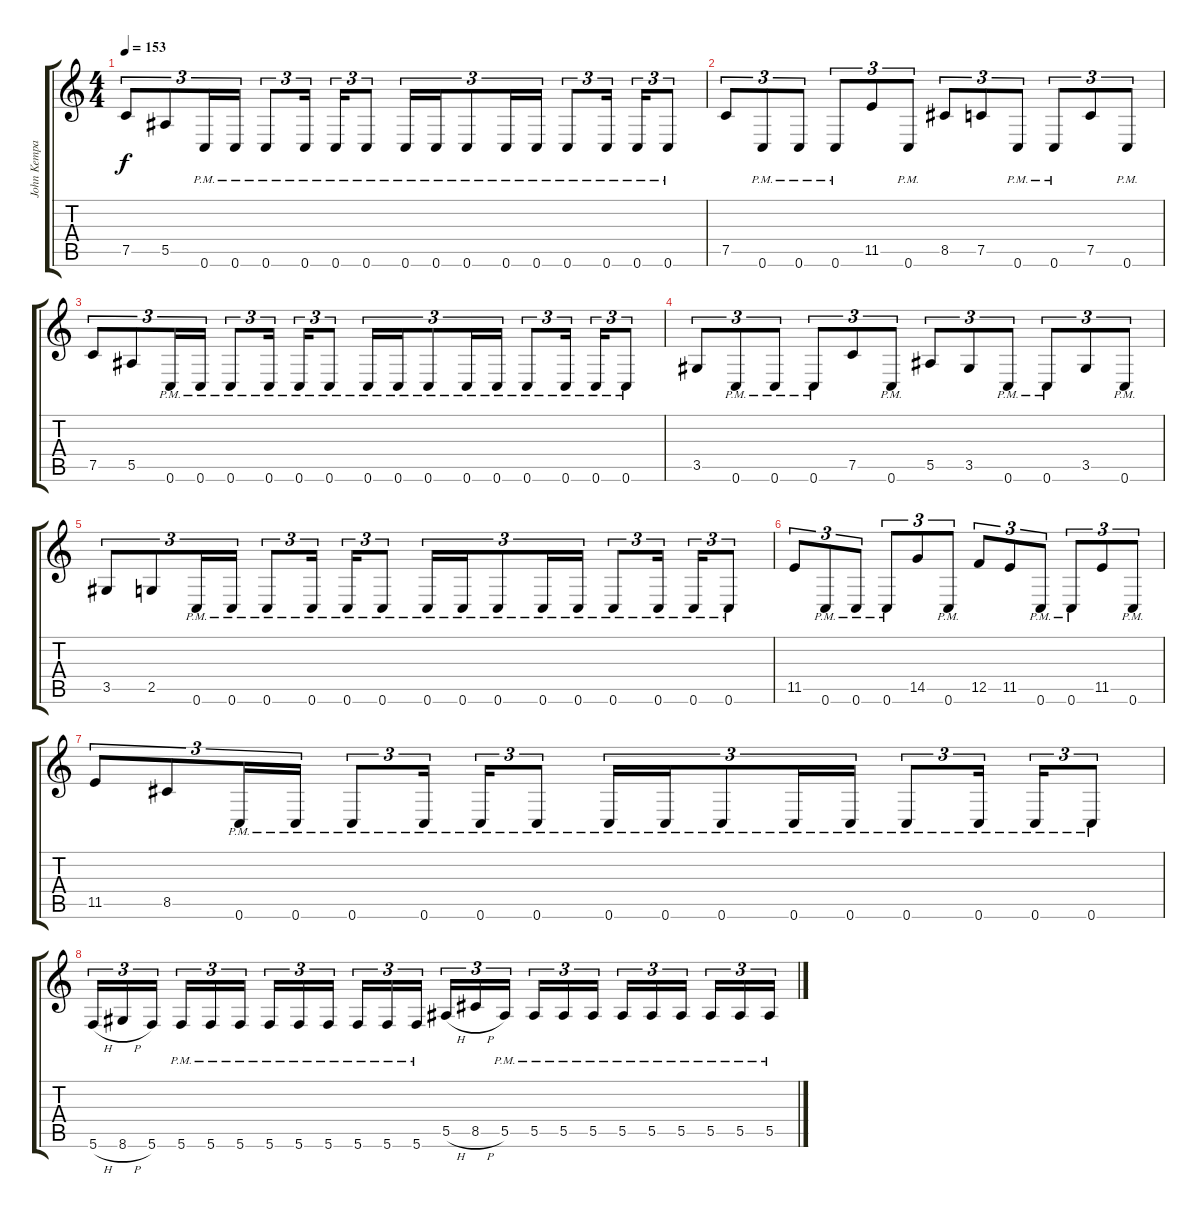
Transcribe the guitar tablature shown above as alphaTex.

\track ("John Kempainen (Guitar)" "John Kempa") {instrument distortionguitar}
\staff {score tabs}
\tuning (C4 G3 Eb3 Bb2 F2 C2) {hide}
\ts (4 4)
\tempo 153
\clef g2
\ks c
7.5.8{tu (3 2) dy f} 5.5.8{tu (3 2)} 0.6{pm}.16{tu (3 2)} 0.6{pm}.16{tu (3 2)} 0.6{pm}.8{tu (3 2)} 0.6{pm}.16{tu (3 2)} 0.6{pm}.16{tu (3 2)} 0.6{pm}.8{tu (3 2)} 0.6{pm}.16{tu (3 2)} 0.6{pm}.16{tu (3 2)} 0.6{pm}.8{tu (3 2)} 0.6{pm}.16{tu (3 2)} 0.6{pm}.16{tu (3 2)} 0.6{pm}.8{tu (3 2)} 0.6{pm}.16{tu (3 2)} 0.6{pm}.16{tu (3 2)} 0.6{pm}.8{tu (3 2)} |
7.5.8{tu (3 2)} 0.6{pm}.8{tu (3 2)} 0.6{pm}.8{tu (3 2)} 0.6{pm}.8{tu (3 2)} 11.5.8{tu (3 2)} 0.6{pm}.8{tu (3 2)} 8.5.8{tu (3 2)} 7.5.8{tu (3 2)} 0.6{pm}.8{tu (3 2)} 0.6{pm}.8{tu (3 2)} 7.5.8{tu (3 2)} 0.6{pm}.8{tu (3 2)} |
7.5.8{tu (3 2)} 5.5.8{tu (3 2)} 0.6{pm}.16{tu (3 2)} 0.6{pm}.16{tu (3 2)} 0.6{pm}.8{tu (3 2)} 0.6{pm}.16{tu (3 2)} 0.6{pm}.16{tu (3 2)} 0.6{pm}.8{tu (3 2)} 0.6{pm}.16{tu (3 2)} 0.6{pm}.16{tu (3 2)} 0.6{pm}.8{tu (3 2)} 0.6{pm}.16{tu (3 2)} 0.6{pm}.16{tu (3 2)} 0.6{pm}.8{tu (3 2)} 0.6{pm}.16{tu (3 2)} 0.6{pm}.16{tu (3 2)} 0.6{pm}.8{tu (3 2)} |
3.5.8{tu (3 2)} 0.6{pm}.8{tu (3 2)} 0.6{pm}.8{tu (3 2)} 0.6{pm}.8{tu (3 2)} 7.5.8{tu (3 2)} 0.6{pm}.8{tu (3 2)} 5.5.8{tu (3 2)} 3.5.8{tu (3 2)} 0.6{pm}.8{tu (3 2)} 0.6{pm}.8{tu (3 2)} 3.5.8{tu (3 2)} 0.6{pm}.8{tu (3 2)} |
3.5.8{tu (3 2)} 2.5.8{tu (3 2)} 0.6{pm}.16{tu (3 2)} 0.6{pm}.16{tu (3 2)} 0.6{pm}.8{tu (3 2)} 0.6{pm}.16{tu (3 2)} 0.6{pm}.16{tu (3 2)} 0.6{pm}.8{tu (3 2)} 0.6{pm}.16{tu (3 2)} 0.6{pm}.16{tu (3 2)} 0.6{pm}.8{tu (3 2)} 0.6{pm}.16{tu (3 2)} 0.6{pm}.16{tu (3 2)} 0.6{pm}.8{tu (3 2)} 0.6{pm}.16{tu (3 2)} 0.6{pm}.16{tu (3 2)} 0.6{pm}.8{tu (3 2)} |
11.5.8{tu (3 2)} 0.6{pm}.8{tu (3 2)} 0.6{pm}.8{tu (3 2)} 0.6{pm}.8{tu (3 2)} 14.5.8{tu (3 2)} 0.6{pm}.8{tu (3 2)} 12.5.8{tu (3 2)} 11.5.8{tu (3 2)} 0.6{pm}.8{tu (3 2)} 0.6{pm}.8{tu (3 2)} 11.5.8{tu (3 2)} 0.6{pm}.8{tu (3 2)} |
11.5.8{tu (3 2)} 8.5.8{tu (3 2)} 0.6{pm}.16{tu (3 2)} 0.6{pm}.16{tu (3 2)} 0.6{pm}.8{tu (3 2)} 0.6{pm}.16{tu (3 2)} 0.6{pm}.16{tu (3 2)} 0.6{pm}.8{tu (3 2)} 0.6{pm}.16{tu (3 2)} 0.6{pm}.16{tu (3 2)} 0.6{pm}.8{tu (3 2)} 0.6{pm}.16{tu (3 2)} 0.6{pm}.16{tu (3 2)} 0.6{pm}.8{tu (3 2)} 0.6{pm}.16{tu (3 2)} 0.6{pm}.16{tu (3 2)} 0.6{pm}.8{tu (3 2)} |
5.6{h}.16{tu (3 2)} 8.6{h}.16{tu (3 2)} 5.6.16{tu (3 2)} 5.6{pm}.16{tu (3 2)} 5.6{pm}.16{tu (3 2)} 5.6{pm}.16{tu (3 2)} 5.6{pm}.16{tu (3 2)} 5.6{pm}.16{tu (3 2)} 5.6{pm}.16{tu (3 2)} 5.6{pm}.16{tu (3 2)} 5.6{pm}.16{tu (3 2)} 5.6{pm}.16{tu (3 2)} 5.5{h}.16{tu (3 2)} 8.5{h}.16{tu (3 2)} 5.5{pm}.16{tu (3 2)} 5.5{pm}.16{tu (3 2)} 5.5{pm}.16{tu (3 2)} 5.5{pm}.16{tu (3 2)} 5.5{pm}.16{tu (3 2)} 5.5{pm}.16{tu (3 2)} 5.5{pm}.16{tu (3 2)} 5.5{pm}.16{tu (3 2)} 5.5{pm}.16{tu (3 2)} 5.5{pm}.16{tu (3 2)}
